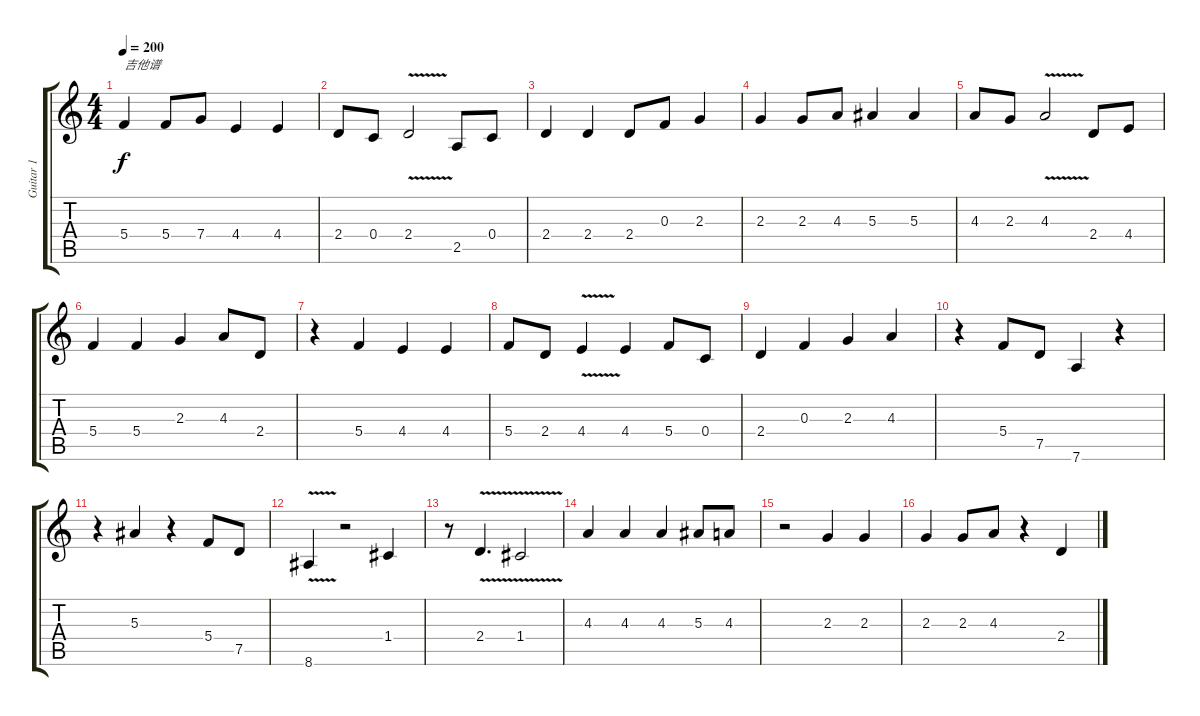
\track ("Guitar 1" "Guitar 1") {instrument acousticguitarnylon}
\staff {score tabs}
\tuning (D4 A3 F3 C3 G2 D2) {hide}
\ts (4 4)
\tempo 200
\clef g2
\ks c
5.4.4{txt "吉他谱" dy f} 5.4.8 7.4.8 4.4.4 4.4.4 |
2.4.8 0.4.8 2.4{v}.2 2.5.8 0.4.8 |
2.4.4 2.4.4 2.4.8 0.3.8 2.3.4 |
2.3.4 2.3.8 4.3.8 5.3.4 5.3.4 |
4.3.8 2.3.8 4.3{v}.2 2.4.8 4.4.8 |
5.4.4 5.4.4 2.3.4 4.3.8 2.4.8 |
r.4 5.4.4 4.4.4 4.4.4 |
5.4.8 2.4.8 4.4{v}.4 4.4.4 5.4.8 0.4.8 |
2.4.4 0.3.4 2.3.4 4.3.4 |
r.4 5.4.8 7.5.8 7.6.4 r.4 |
r.4 5.3.4 r.4 5.4.8 7.5.8 |
8.6{v}.4 r.2 1.4.4 |
r.8 2.4{v}.4{d} 1.4{v}.2 |
4.3.4 4.3.4 4.3.4 5.3.8 4.3.8 |
r.2 2.3.4 2.3.4 |
2.3.4 2.3.8 4.3.8 r.4 2.4.4
